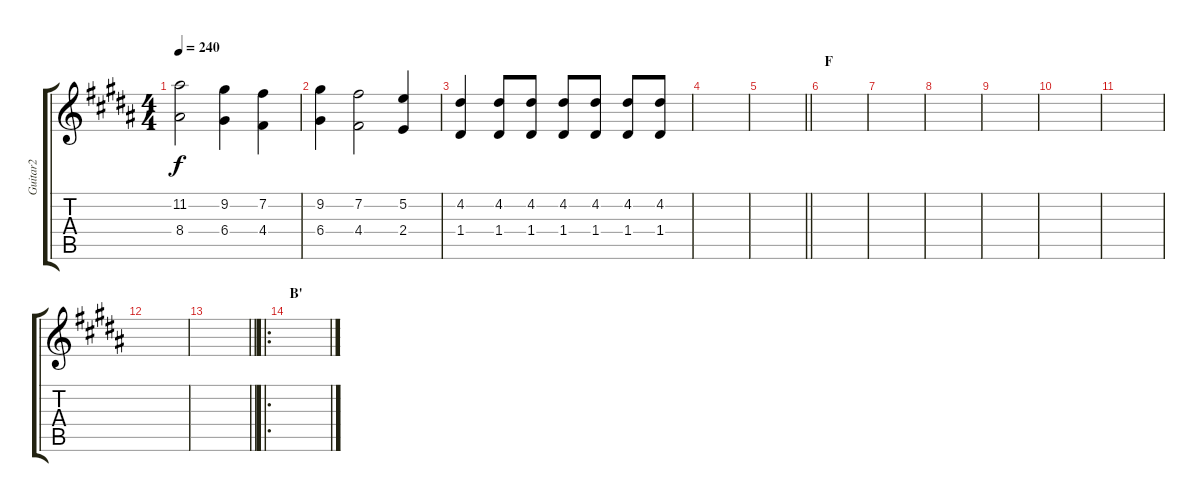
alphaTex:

\track ("Guitar2" "Guitar2") {instrument distortionguitar}
\staff {score tabs}
\tuning (E4 B3 G3 D3 A2 E2) {hide}
\ts (4 4)
\tempo 240
\clef g2
\ks b
(11.2 8.4).2{dy f} (9.2 6.4).4 (7.2 4.4).4 |
(9.2 6.4).4 (7.2 4.4).2 (5.2 2.4).4 |
(4.2 1.4).4 (4.2 1.4).8 (4.2 1.4).8 (4.2 1.4).8 (4.2 1.4).8 (4.2 1.4).8 (4.2 1.4).8 |
|
\barLineRight lightlight
|
\section ("" "F")
|
|
|
|
|
|
|
\barLineRight lightlight
|
\ro
\section ("" "B'")
